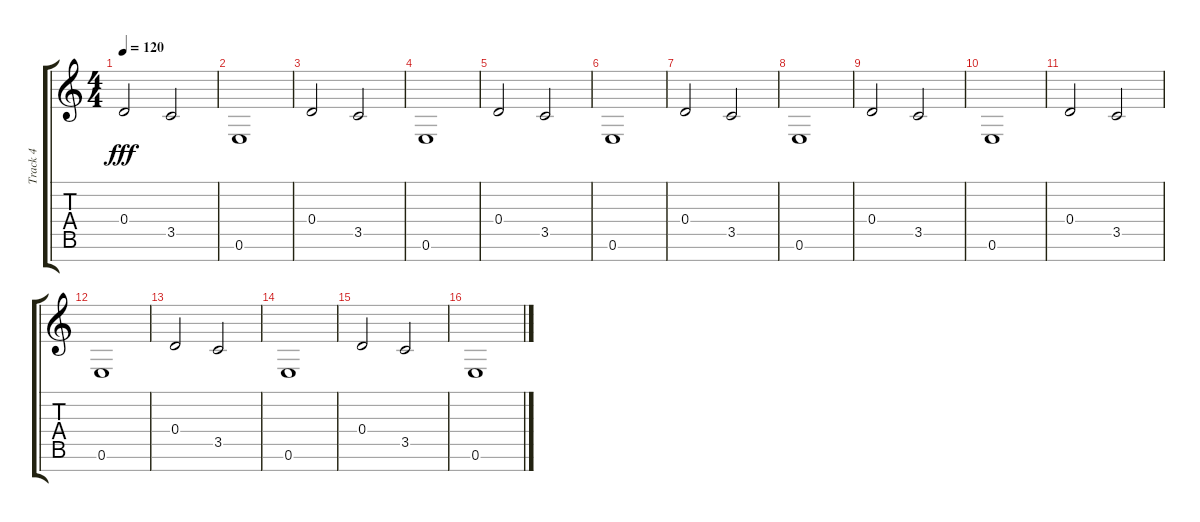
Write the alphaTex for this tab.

\track ("Track 4" "Track 4") {instrument electricbassfinger}
\staff {score tabs}
\tuning (E4 B3 G3 D3 A2 E2 B1) {hide}
\ts (4 4)
\tempo 120
\clef g2
\ks c
0.4.2{dy fff} 3.5.2 |
0.6.1 |
0.4.2 3.5.2 |
0.6.1 |
0.4.2 3.5.2 |
0.6.1 |
0.4.2 3.5.2 |
0.6.1 |
0.4.2 3.5.2 |
0.6.1 |
0.4.2 3.5.2 |
0.6.1 |
0.4.2 3.5.2 |
0.6.1 |
0.4.2 3.5.2 |
0.6.1
